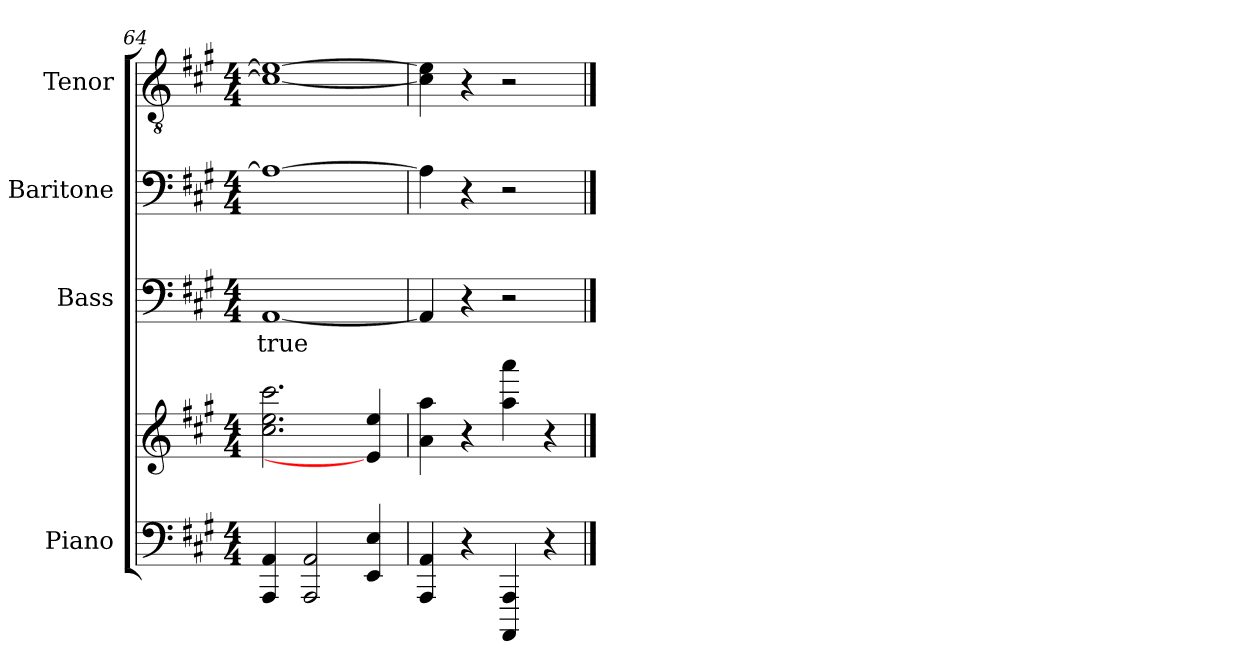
**kern	**kern	**kern	**text	**kern	**kern
*part4	*part4	*part3	*part3	*part2	*part1
*staff5	*staff4	*staff3	*staff3	*staff2	*staff1
*I"Piano	*	*I"Bass	*	*I"Baritone	*I"Tenor
*I'Pno.	*	*I'B.	*	*I'Bar.	*I'T.
*clefF4	*clefG2	*clefF4	*	*clefF4	*clefGv2
*	*	*	*	*	*ITrd7c12
*k[f#c#g#]	*k[f#c#g#]	*k[f#c#g#]	*	*k[f#c#g#]	*k[f#c#g#]
*A:	*A:	*A:	*	*A:	*A:
*M4/4	*M4/4	*M4/4	*	*M4/4	*M4/4
=64	=64	=64	=64	=64	=64
!	!	!	!LO:LY:b	!	!
4AAA/ 4AA/	2.cc#\ 2.ee\ 2.ccc#\	[<1AA	true	1A_	1C#i_ 1Ei_
2AAA/ 2AA/	.	.	.	.	.
4EE/ 4E/	4e/] 4ee/	.	.	.	.
!!LO:PB:g=z
=65	=65	=65	=65	=65	=65
4AAA/ 4AA/	4a\ 4aa\	4AA/]	.	4A\]	4C#i\] 4Ei\]
4r	4r	4r	.	4r	4r
4AAAA/ 4AAA/	4aa\ 4aaa\	2r	.	2r	2r
4r	4r	.	.	.	.
==	==	==	==	==	==
*-	*-	*-	*-	*-	*-
